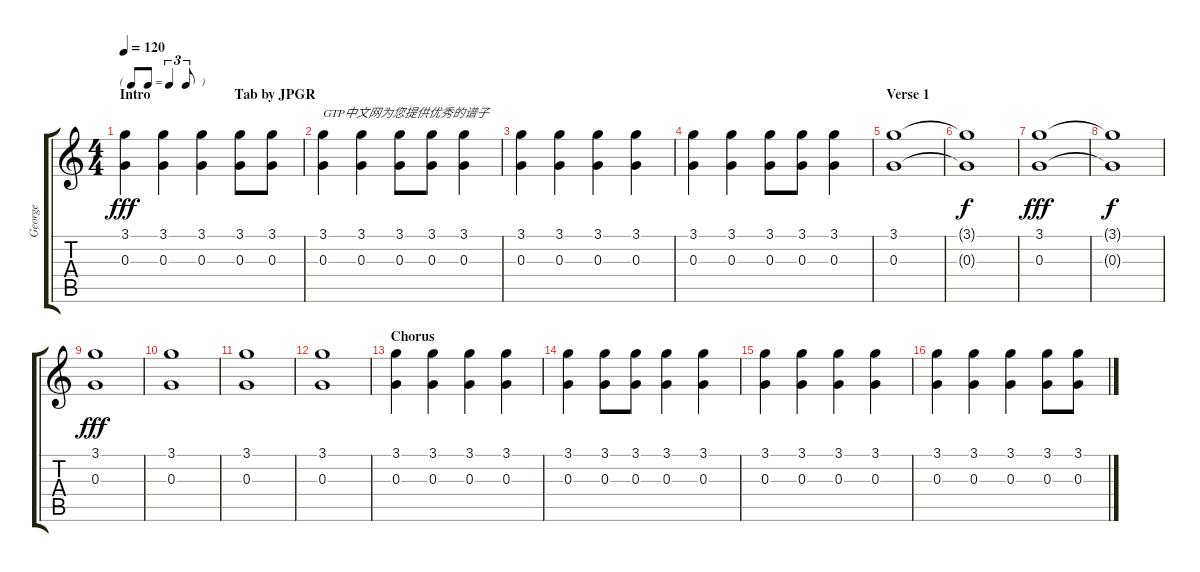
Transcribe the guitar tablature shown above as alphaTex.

\track ("George" "George") {instrument acousticguitarsteel}
\staff {score tabs}
\tuning (E4 B3 G3 D3 A2 E2) {hide}
\ts (4 4)
\tf triplet8th
\section ("" "Intro                        Tab by JPGR")
\tempo 120
\clef g2
\ks c
(3.1 0.3).4{dy fff instrument acousticguitarsteel} (3.1 0.3).4 (3.1 0.3).4 (3.1 0.3).8 (3.1 0.3).8 |
(3.1 0.3).4{txt "GTP中文网为您提供优秀的谱子"} (3.1 0.3).4 (3.1 0.3).8 (3.1 0.3).8 (3.1 0.3).4 |
(3.1 0.3).4 (3.1 0.3).4 (3.1 0.3).4 (3.1 0.3).4 |
(3.1 0.3).4 (3.1 0.3).4 (3.1 0.3).8 (3.1 0.3).8 (3.1 0.3).4 |
\section ("" "Verse 1")
(3.1 0.3).1 |
(3.1{t} 0.3{t}).1{dy f} |
(3.1 0.3).1{dy fff} |
(3.1{t} 0.3{t}).1{dy f} |
(3.1 0.3).1{dy fff} |
(3.1 0.3).1 |
(3.1 0.3).1 |
(3.1 0.3).1 |
\section ("" "Chorus")
(3.1 0.3).4 (3.1 0.3).4 (3.1 0.3).4 (3.1 0.3).4 |
(3.1 0.3).4 (3.1 0.3).8 (3.1 0.3).8 (3.1 0.3).4 (3.1 0.3).4 |
(3.1 0.3).4 (3.1 0.3).4 (3.1 0.3).4 (3.1 0.3).4 |
(3.1 0.3).4 (3.1 0.3).4 (3.1 0.3).4 (3.1 0.3).8 (3.1 0.3).8
